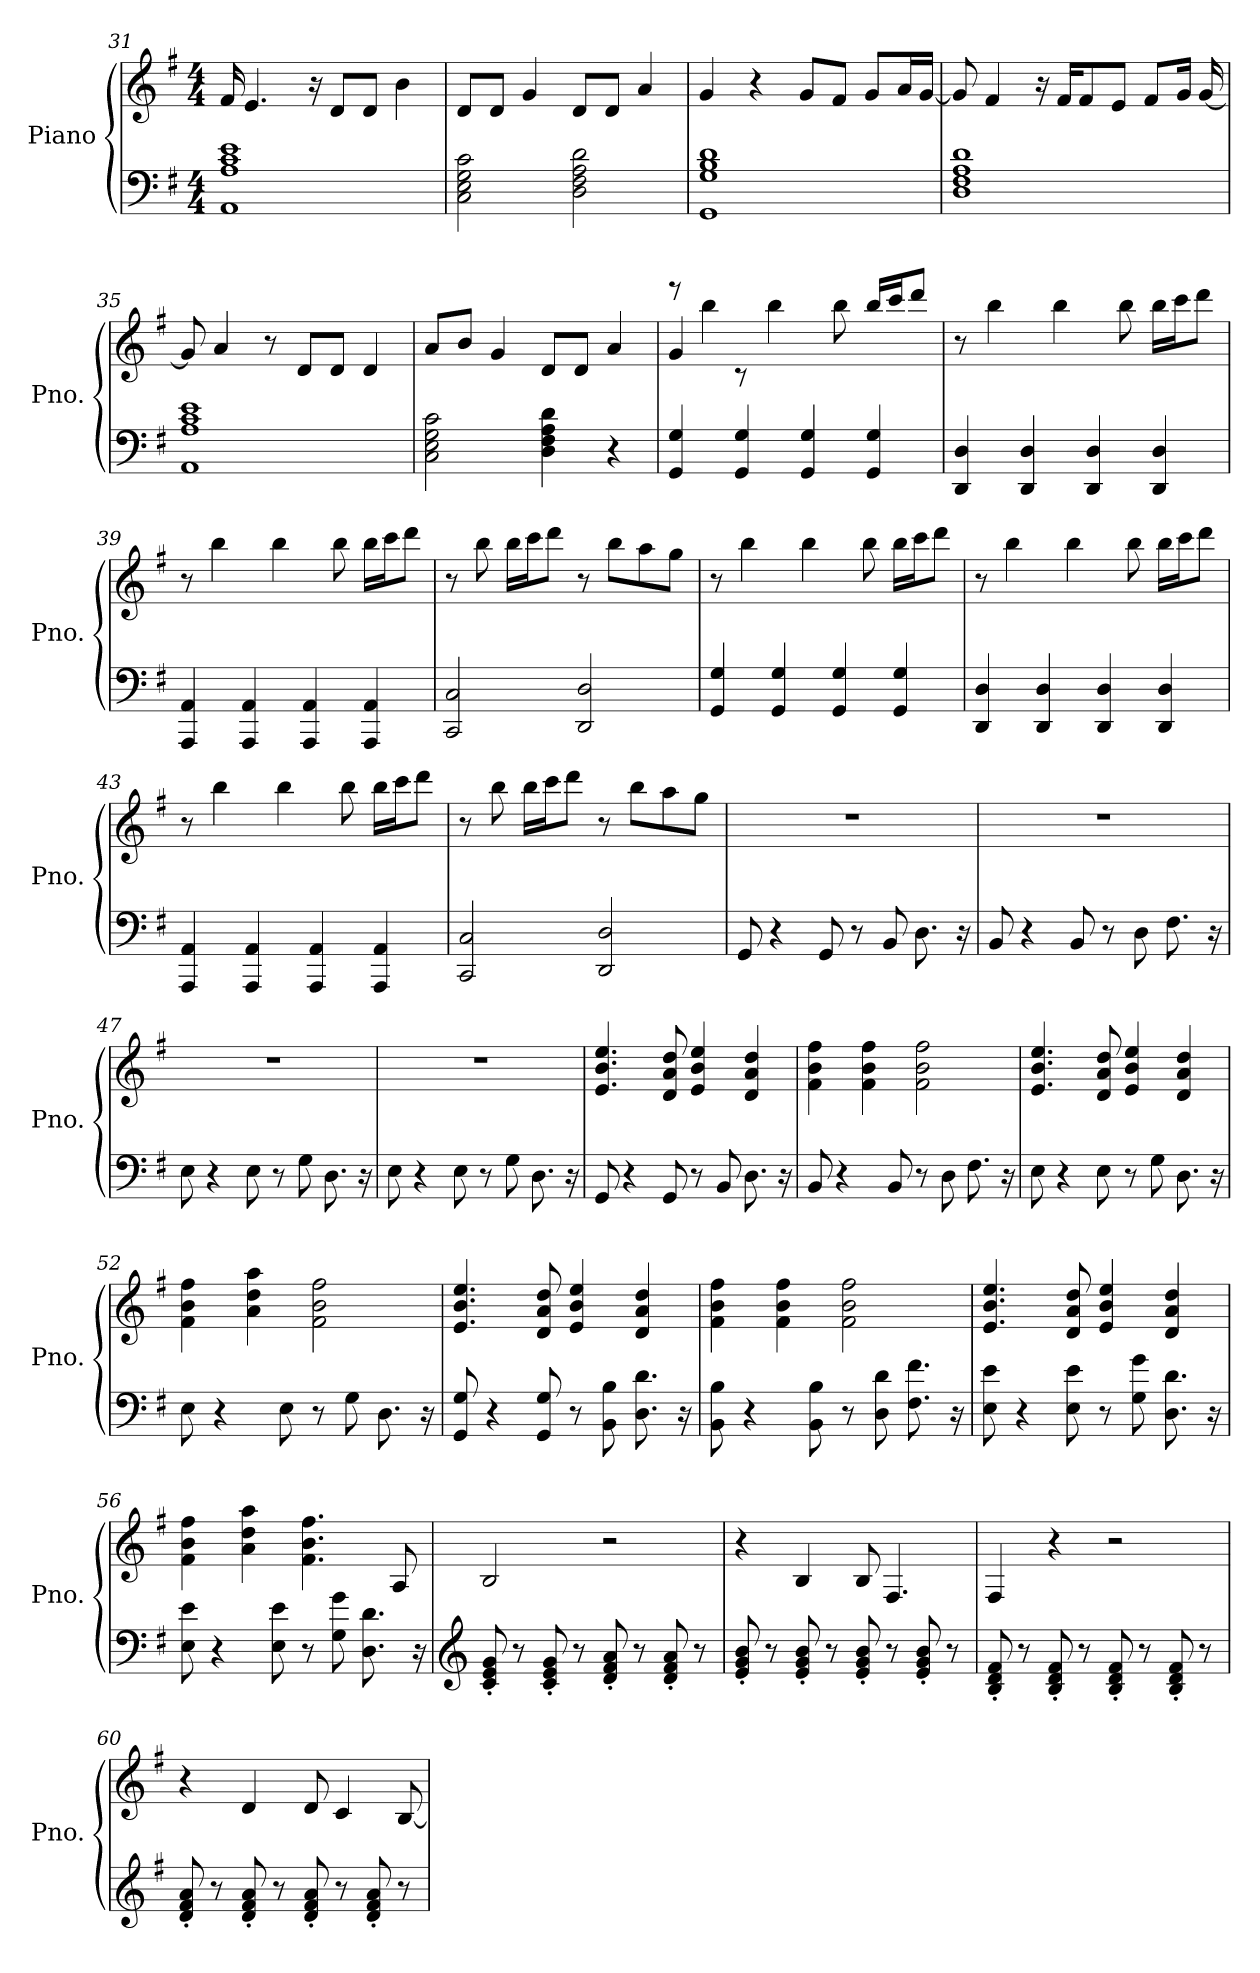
**kern	**kern
*part1	*part1
*staff2	*staff1
*I"Piano	*
*I'Pno.	*
*clefF4	*clefG2
*k[f#]	*k[f#]
*M4/4	*M4/4
=31	=31
1AA 1A 1c 1e	16f#/
.	4.e/
.	16r
.	8d/L
.	8d/J
.	4b\
!!LO:LB:g=z
=32	=32
2C\ 2E\ 2G\ 2c\	8d/L
.	8d/J
.	4g/
2D\ 2F#\ 2A\ 2d\	8d/L
.	8d/J
.	4a/
=33	=33
1GG 1G 1B 1d	4g/
.	4r
.	8g/L
.	8f#/J
.	8g/L
.	16a/L
.	[16g/JJ
=34	=34
1D 1F# 1A 1d	8g/]
.	4f#/
.	16r
.	16f#/KL
.	8f#/
.	8e/J
.	8f#/L
.	16g/Jk
.	[16g/
=35	=35
1AA 1A 1c 1e	8g/]
.	4a/
.	8r
.	8d/L
.	8d/J
.	4d/
=36	=36
2C\ 2E\ 2G\ 2c\	8a/L
.	8b/J
.	4g/
4D\ 4F#\ 4A\ 4d\	8d/L
.	8d/J
4r	4a/
!!LO:LB:g=z
=37	=37
*	*^
4GG/ 4G/	4g/	8reee
.	.	4bb\
4GG/ 4G/	8rc	.
.	4bb\	2ryy
4GG/ 4G/	.	.
.	8bb\	.
4GG/ 4G/	16bb/LL	.
.	16ccc/J	.
.	8ddd/J	8ryy
*	*v	*v
=38	=38
4DD/ 4D/	8r
.	4bb\
4DD/ 4D/	.
.	4bb\
4DD/ 4D/	.
.	8bb\
4DD/ 4D/	16bb\LL
.	16ccc\J
.	8ddd\J
=39	=39
4AAA/ 4AA/	8r
.	4bb\
4AAA/ 4AA/	.
.	4bb\
4AAA/ 4AA/	.
.	8bb\
4AAA/ 4AA/	16bb\LL
.	16ccc\J
.	8ddd\J
=40	=40
2CC/ 2C/	8r
.	8bb\
.	16bb\LL
.	16ccc\J
.	8ddd\J
2DD/ 2D/	8r
.	8bb\L
.	8aa\
.	8gg\J
=41	=41
4GG/ 4G/	8r
.	4bb\
4GG/ 4G/	.
.	4bb\
4GG/ 4G/	.
.	8bb\
4GG/ 4G/	16bb\LL
.	16ccc\J
.	8ddd\J
!!LO:LB:g=z
=42	=42
4DD/ 4D/	8r
.	4bb\
4DD/ 4D/	.
.	4bb\
4DD/ 4D/	.
.	8bb\
4DD/ 4D/	16bb\LL
.	16ccc\J
.	8ddd\J
=43	=43
4AAA/ 4AA/	8r
.	4bb\
4AAA/ 4AA/	.
.	4bb\
4AAA/ 4AA/	.
.	8bb\
4AAA/ 4AA/	16bb\LL
.	16ccc\J
.	8ddd\J
=44	=44
2CC/ 2C/	8r
.	8bb\
.	16bb\LL
.	16ccc\J
.	8ddd\J
2DD/ 2D/	8r
.	8bb\L
.	8aa\
.	8gg\J
=45	=45
8GG/	1r
4r	.
8GG/	.
8r	.
8BB/	.
8.D\	.
16r	.
=46	=46
8BB/	1r
4r	.
8BB/	.
8r	.
8D\	.
8.F#\	.
16r	.
!!LO:PB:g=z
=47	=47
8E\	1r
4r	.
8E\	.
8r	.
8G\	.
8.D\	.
16r	.
=48	=48
8E\	1r
4r	.
8E\	.
8r	.
8G\	.
8.D\	.
16r	.
=49	=49
8GG/	4.e/ 4.b/ 4.ee/
4r	.
8GG/	8d/ 8a/ 8dd/
8r	4e/ 4b/ 4ee/
8BB/	.
8.D\	4d/ 4a/ 4dd/
16r	.
=50	=50
8BB/	4f#\ 4b\ 4ff#\
4r	.
.	4f#\ 4b\ 4ff#\
8BB/	.
8r	2f#\ 2b\ 2ff#\
8D\	.
8.F#\	.
16r	.
=51	=51
8E\	4.e/ 4.b/ 4.ee/
4r	.
8E\	8d/ 8a/ 8dd/
8r	4e/ 4b/ 4ee/
8G\	.
8.D\	4d/ 4a/ 4dd/
16r	.
!!LO:LB:g=z
=52	=52
8E\	4f#\ 4b\ 4ff#\
4r	.
.	4a\ 4dd\ 4aa\
8E\	.
8r	2f#\ 2b\ 2ff#\
8G\	.
8.D\	.
16r	.
=53	=53
8GG/ 8G/	4.e/ 4.b/ 4.ee/
4r	.
8GG/ 8G/	8d/ 8a/ 8dd/
8r	4e/ 4b/ 4ee/
8BB\ 8B\	.
8.D\ 8.d\	4d/ 4a/ 4dd/
16r	.
=54	=54
8BB\ 8B\	4f#\ 4b\ 4ff#\
4r	.
.	4f#\ 4b\ 4ff#\
8BB\ 8B\	.
8r	2f#\ 2b\ 2ff#\
8D\ 8d\	.
8.F#\ 8.f#\	.
16r	.
=55	=55
8E\ 8e\	4.e/ 4.b/ 4.ee/
4r	.
8E\ 8e\	8d/ 8a/ 8dd/
8r	4e/ 4b/ 4ee/
8G\ 8g\	.
8.D\ 8.d\	4d/ 4a/ 4dd/
16r	.
=56	=56
8E\ 8e\	4f#\ 4b\ 4ff#\
4r	.
.	4a\ 4dd\ 4aa\
8E\ 8e\	.
8r	4.f#\ 4.b\ 4.ff#\
8G\ 8g\	.
8.D\ 8.d\	.
.	8A/
16r	.
!!LO:LB:g=z
=57	=57
*clefG2	*
8c/' 8e/' 8g/'	2B/
8r	.
8c/' 8e/' 8g/'	.
8r	.
8d/' 8f#/' 8a/'	2r
8r	.
8d/' 8f#/' 8a/'	.
8r	.
=58	=58
8e/' 8g/' 8b/'	4r
8r	.
8e/' 8g/' 8b/'	4B/
8r	.
8e/' 8g/' 8b/'	8B/
8r	4.F#/
8e/' 8g/' 8b/'	.
8r	.
=59	=59
8B/' 8d/' 8f#/'	4F#/
8r	.
8B/' 8d/' 8f#/'	4r
8r	.
8B/' 8d/' 8f#/'	2r
8r	.
8B/' 8d/' 8f#/'	.
8r	.
=60	=60
8d/' 8f#/' 8a/'	4r
8r	.
8d/' 8f#/' 8a/'	4d/
8r	.
8d/' 8f#/' 8a/'	8d/
8r	4c/
8d/' 8f#/' 8a/'	.
8r	[8B/
=	=
*-	*-
